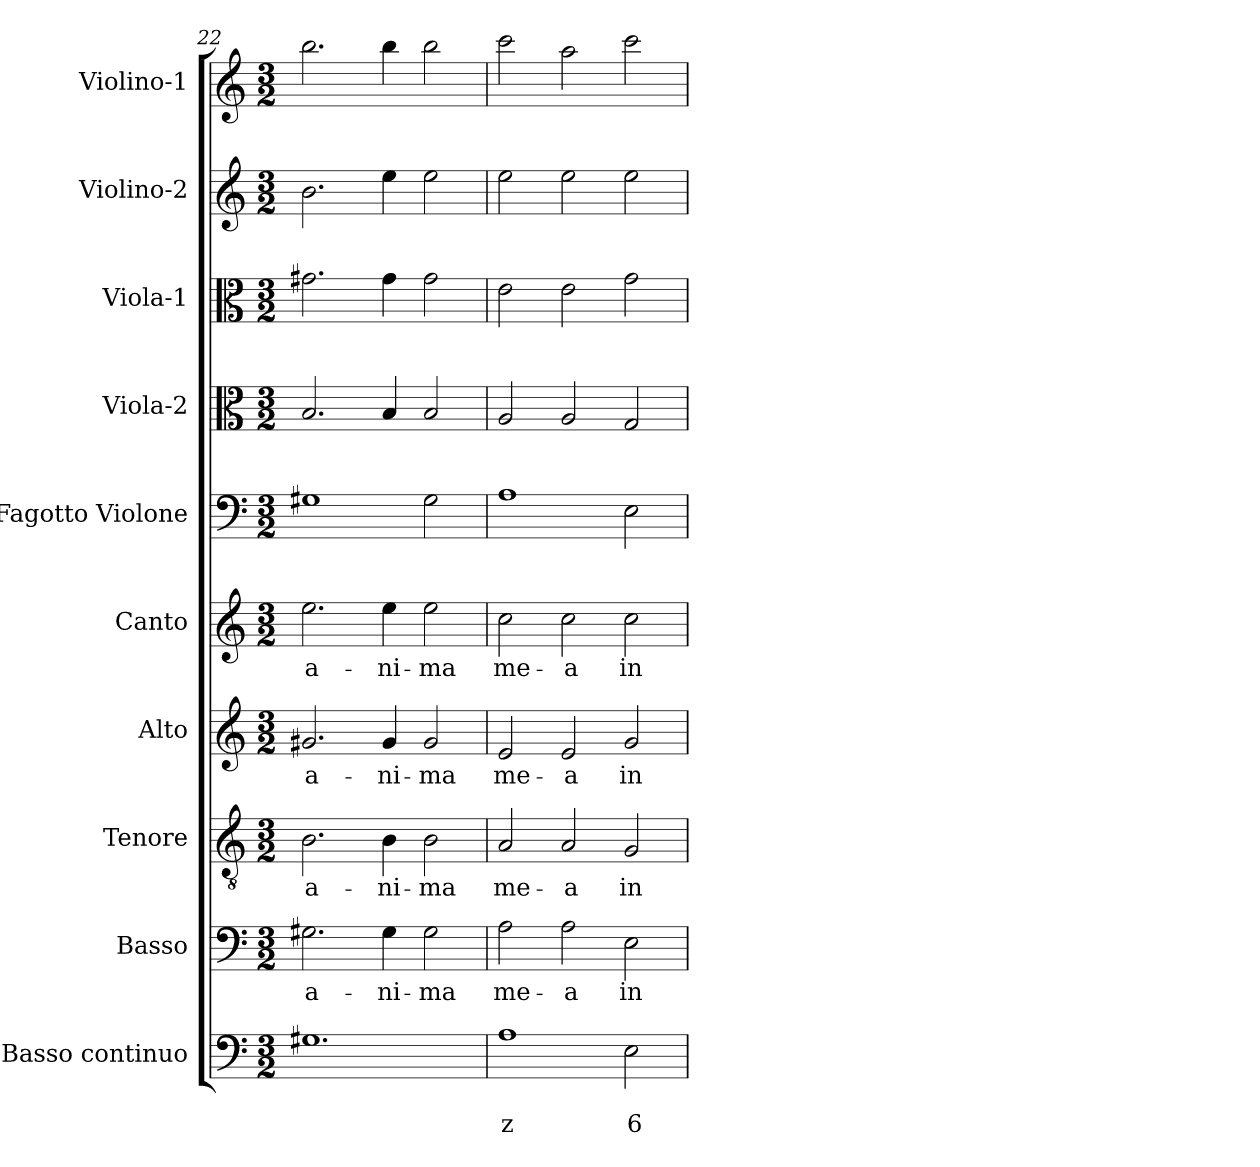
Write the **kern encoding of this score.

**kern	**text	**text	**kern	**text	**kern	**text	**kern	**text	**kern	**text	**kern	**kern	**kern	**kern	**kern
*part10	*part10	*part10	*part9	*part9	*part8	*part8	*part7	*part7	*part6	*part6	*part5	*part4	*part3	*part2	*part1
*staff10	*staff10	*staff10	*staff9	*staff9	*staff8	*staff8	*staff7	*staff7	*staff6	*staff6	*staff5	*staff4	*staff3	*staff2	*staff1
*I"Basso continuo	*	*	*I"Basso	*	*I"Tenore	*	*I"Alto	*	*I"Canto	*	*I"Fagotto Violone	*I"Viola-2	*I"Viola-1	*I"Violino-2	*I"Violino-1
*clefF4	*	*	*clefF4	*	*clefGv2	*	*clefG2	*	*clefG2	*	*clefF4	*clefC3	*clefC3	*clefG2	*clefG2
*k[]	*	*	*k[]	*	*k[]	*	*k[]	*	*k[]	*	*k[]	*k[]	*k[]	*k[]	*k[]
*C:	*	*	*C:	*	*C:	*	*C:	*	*C:	*	*C:	*C:	*C:	*C:	*C:
*M3/2	*	*	*M3/2	*	*M3/2	*	*M3/2	*	*M3/2	*	*M3/2	*M3/2	*M3/2	*M3/2	*M3/2
=22	=22	=22	=22	=22	=22	=22	=22	=22	=22	=22	=22	=22	=22	=22	=22
!	!	!	!	!LO:LY:b	!	!	!	!	!	!	!	!	!	!	!
!	!	!	!	!	!	!LO:LY:b	!	!	!	!	!	!	!	!	!
!	!	!	!	!	!	!	!	!LO:LY:b	!	!	!	!	!	!	!
!	!	!	!	!	!	!	!	!	!	!LO:LY:b	!	!	!	!	!
1.G#X	.	.	2.G#X\	a-	2.B\	a-	2.g#X/	a-	2.ee\	a-	1G#X	2.B/	2.g#X\	2.b\	2.bb\
!	!	!	!	!LO:LY:b	!	!	!	!	!	!	!	!	!	!	!
!	!	!	!	!	!	!LO:LY:b	!	!	!	!	!	!	!	!	!
!	!	!	!	!	!	!	!	!LO:LY:b	!	!	!	!	!	!	!
!	!	!	!	!	!	!	!	!	!	!LO:LY:b	!	!	!	!	!
.	.	.	4G#\	-ni-	4B\	-ni-	4g#/	-ni-	4ee\	-ni-	.	4B/	4g#\	4ee\	4bb\
!	!	!	!	!LO:LY:b	!	!	!	!	!	!	!	!	!	!	!
!	!	!	!	!	!	!LO:LY:b	!	!	!	!	!	!	!	!	!
!	!	!	!	!	!	!	!	!LO:LY:b	!	!	!	!	!	!	!
!	!	!	!	!	!	!	!	!	!	!LO:LY:b	!	!	!	!	!
.	.	.	2G#\	-ma	2B\	-ma	2g#/	-ma	2ee\	-ma	2G#\	2B/	2g#\	2ee\	2bb\
=23	=23	=23	=23	=23	=23	=23	=23	=23	=23	=23	=23	=23	=23	=23	=23
!	!	!LO:LY:b	!	!	!	!	!	!	!	!	!	!	!	!	!
!	!	!	!	!LO:LY:b	!	!	!	!	!	!	!	!	!	!	!
!	!	!	!	!	!	!LO:LY:b	!	!	!	!	!	!	!	!	!
!	!	!	!	!	!	!	!	!LO:LY:b	!	!	!	!	!	!	!
!	!	!	!	!	!	!	!	!	!	!LO:LY:b	!	!	!	!	!
1A	.	z	2A\	me-	2A/	me-	2e/	me-	2cc\	me-	1A	2A/	2e\	2ee\	2ccc\
!	!	!	!	!LO:LY:b	!	!	!	!	!	!	!	!	!	!	!
!	!	!	!	!	!	!LO:LY:b	!	!	!	!	!	!	!	!	!
!	!	!	!	!	!	!	!	!LO:LY:b	!	!	!	!	!	!	!
!	!	!	!	!	!	!	!	!	!	!LO:LY:b	!	!	!	!	!
.	.	.	2A\	-a	2A/	-a	2e/	-a	2cc\	-a	.	2A/	2e\	2ee\	2aa\
!	!	!LO:LY:b	!	!	!	!	!	!	!	!	!	!	!	!	!
!	!	!	!	!LO:LY:b	!	!	!	!	!	!	!	!	!	!	!
!	!	!	!	!	!	!LO:LY:b	!	!	!	!	!	!	!	!	!
!	!	!	!	!	!	!	!	!LO:LY:b	!	!	!	!	!	!	!
!	!	!	!	!	!	!	!	!	!	!LO:LY:b	!	!	!	!	!
2E\	.	6	2E\	in	2G/	in	2g/	in	2cc\	in	2E\	2G/	2g\	2ee\	2ccc\
=	=	=	=	=	=	=	=	=	=	=	=	=	=	=	=
*-	*-	*-	*-	*-	*-	*-	*-	*-	*-	*-	*-	*-	*-	*-	*-
